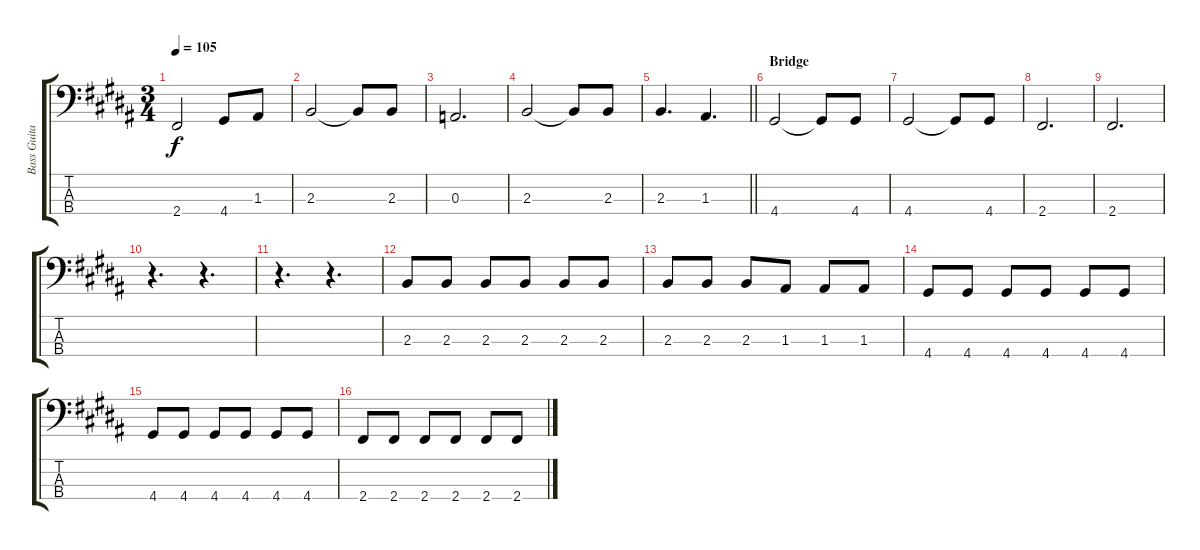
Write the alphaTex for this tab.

\track ("Bass Guitar" "Bass Guita") {instrument acousticbass}
\staff {score tabs}
\tuning (G2 D2 A1 E1) {hide}
\ts (3 4)
\tempo 105
\clef f4
\ks b
2.4.2{dy f} 4.4.8 1.3.8 |
2.3.2 2.3{t}.8 2.3.8 |
0.3.2{d} |
2.3.2 2.3{t}.8 2.3.8 |
\barLineRight lightlight
2.3.4{d} 1.3.4{d} |
\section ("" "Bridge")
4.4.2 4.4{t}.8 4.4.8 |
4.4.2 4.4{t}.8 4.4.8 |
2.4.2{d} |
2.4.2{d} |
r.4{d} r.4{d} |
r.4{d} r.4{d} |
2.3.8 2.3.8 2.3.8 2.3.8 2.3.8 2.3.8 |
2.3.8 2.3.8 2.3.8 1.3.8 1.3.8 1.3.8 |
4.4.8 4.4.8 4.4.8 4.4.8 4.4.8 4.4.8 |
4.4.8 4.4.8 4.4.8 4.4.8 4.4.8 4.4.8 |
2.4.8 2.4.8 2.4.8 2.4.8 2.4.8 2.4.8
